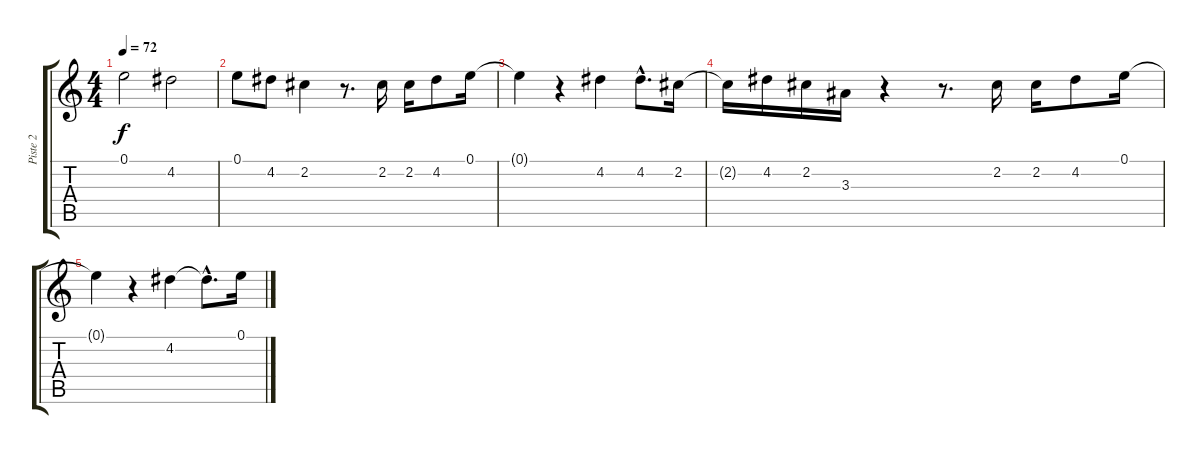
\track ("Piste 2" "Piste 2") {instrument distortionguitar}
\staff {score tabs}
\tuning (E4 B3 G3 D3 A2 E2) {hide}
\ts (4 4)
\tempo 72
\clef g2
\ks c
0.1.2{dy f} 4.2.2 |
0.1.8 4.2.8 2.2.4 r.8{d} 2.2.16 2.2.16 4.2.8 0.1.16 |
0.1{t}.4 r.4 4.2.4 4.2{hac}.8{d} 2.2.16 |
2.2{t}.16 4.2.16 2.2.16 3.3.16 r.4 r.8{d} 2.2.16 2.2.16 4.2.8 0.1.16 |
0.1{t}.4 r.4 4.2.4 4.2{hac t}.8{d} 0.1.16
